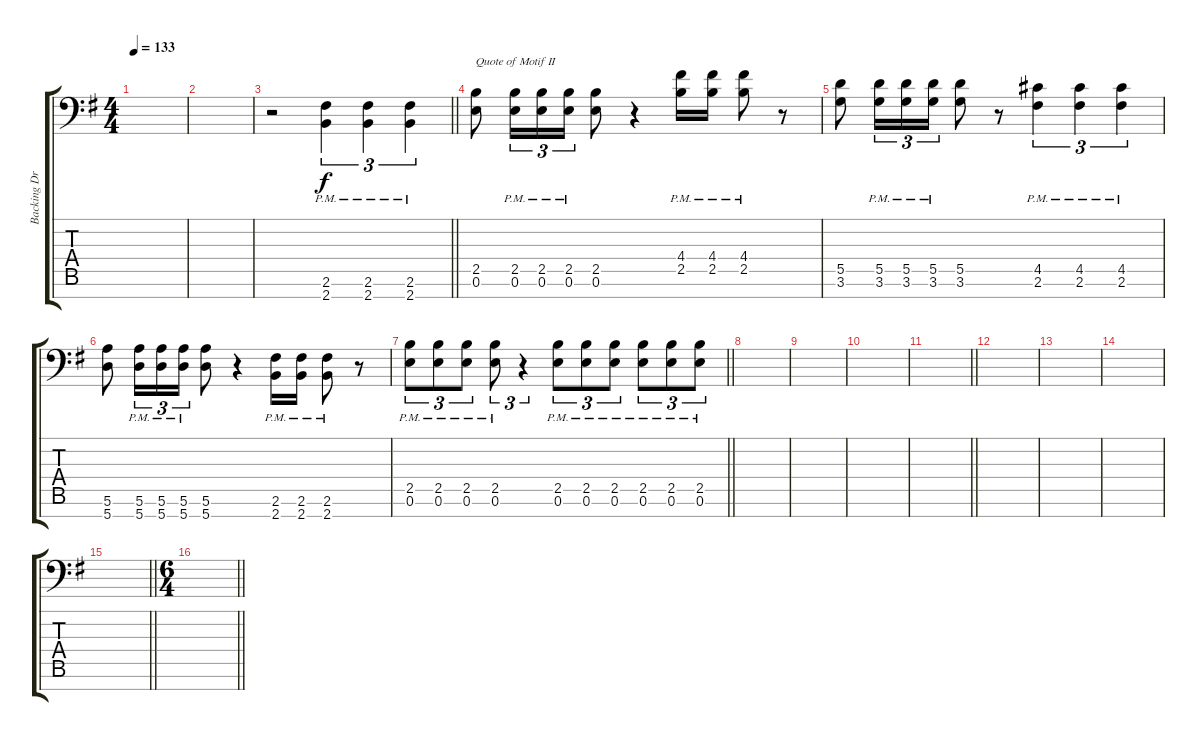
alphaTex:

\track ("Backing Dropped A" "Backing Dr") {instrument distortionguitar}
\staff {score tabs}
\tuning (E4 B3 G3 D3 A2 E2 A1) {hide}
\ts (4 4)
\tempo 133
\clef f4
\ks eminor
|
|
\barLineRight lightlight
r.2 (2.6{pm} 2.7).4{tu (3 2)} (2.6{pm} 2.7).4{tu (3 2)} (2.6{pm} 2.7).4{tu (3 2)} |
(2.5 0.6).8{txt "Quote of Motif II"} (2.5{pm} 0.6{pm}).16{tu (3 2)} (2.5{pm} 0.6{pm}).16{tu (3 2)} (2.5{pm} 0.6{pm}).16{tu (3 2)} (2.5 0.6).8 r.4 (4.4{pm} 2.5{pm}).16 (4.4{pm} 2.5{pm}).16 (4.4{pm} 2.5{pm}).8 r.8 |
(5.5 3.6).8 (5.5{pm} 3.6{pm}).16{tu (3 2)} (5.5{pm} 3.6{pm}).16{tu (3 2)} (5.5{pm} 3.6{pm}).16{tu (3 2)} (5.5 3.6).8 r.8 (4.5{pm} 2.6{pm}).4{tu (3 2)} (4.5{pm} 2.6{pm}).4{tu (3 2)} (4.5{pm} 2.6{pm}).4{tu (3 2)} |
(5.6 5.7).8 (5.6{pm} 5.7{pm}).16{tu (3 2)} (5.6{pm} 5.7{pm}).16{tu (3 2)} (5.6{pm} 5.7{pm}).16{tu (3 2)} (5.6 5.7).8 r.4 (2.6{pm} 2.7{pm}).16 (2.6{pm} 2.7{pm}).16 (2.6{pm} 2.7{pm}).8 r.8 |
\barLineRight lightlight
(2.5{pm} 0.6{pm}).8{tu (3 2)} (2.5{pm} 0.6{pm}).8{tu (3 2)} (2.5{pm} 0.6{pm}).8{tu (3 2)} (2.5{pm} 0.6{pm}).8{tu (3 2)} r.4{tu (3 2)} (2.5{pm} 0.6{pm}).8{tu (3 2)} (2.5{pm} 0.6{pm}).8{tu (3 2)} (2.5{pm} 0.6{pm}).8{tu (3 2)} (2.5{pm} 0.6{pm}).8{tu (3 2)} (2.5{pm} 0.6{pm}).8{tu (3 2)} (2.5{pm} 0.6{pm}).8{tu (3 2)} |
\section ("" "")
|
|
|
\barLineRight lightlight
|
|
|
|
\barLineRight lightlight
|
\ts (6 4)
\barLineRight lightlight
